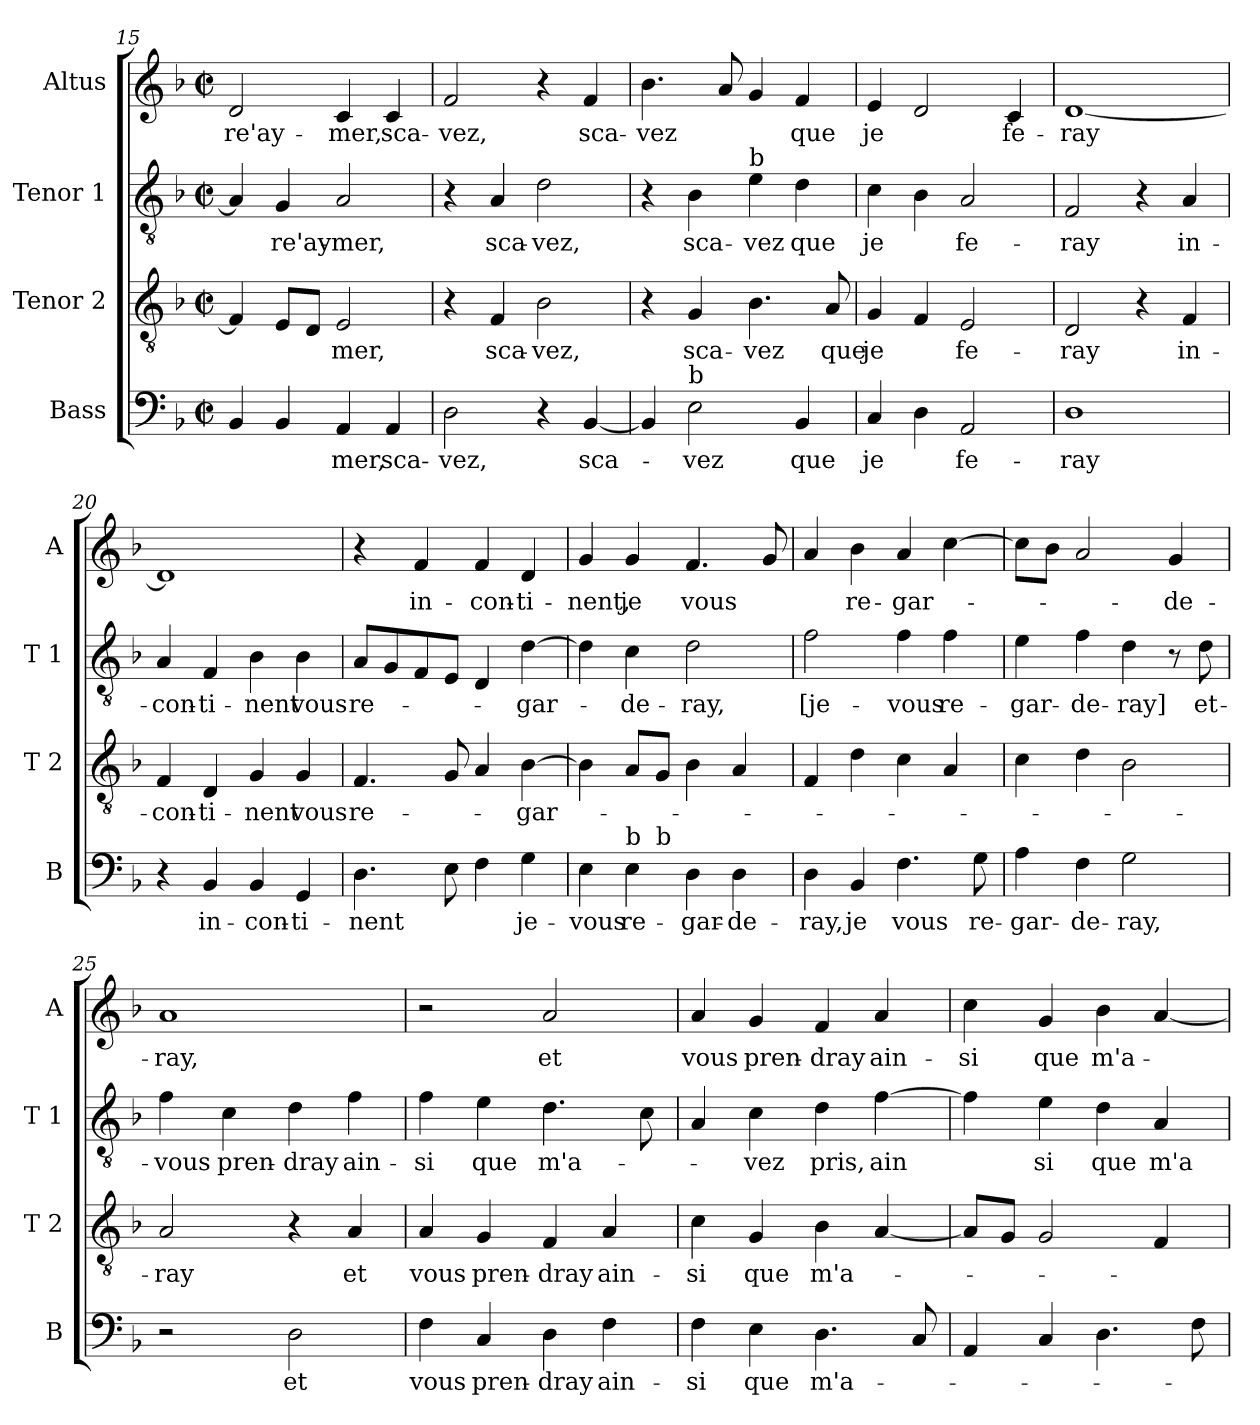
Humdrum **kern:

**kern	**text	**kern	**text	**kern	**text	**kern	**text
*part4	*part4	*part3	*part3	*part2	*part2	*part1	*part1
*staff4	*staff4	*staff3	*staff3	*staff2	*staff2	*staff1	*staff1
*I"Bass	*	*I"Tenor 2	*	*I"Tenor 1	*	*I"Altus	*
*I'B	*	*I'T 2	*	*I'T 1	*	*I'A	*
*clefF4	*	*clefGv2	*	*clefGv2	*	*clefG2	*
*k[b-]	*	*k[b-]	*	*k[b-]	*	*k[b-]	*
*F:	*	*F:	*	*F:	*	*F:	*
*M2/2	*	*M2/2	*	*M2/2	*	*M2/2	*
*met(c|)	*	*met(c|)	*	*met(c|)	*	*met(c|)	*
=15	=15	=15	=15	=15	=15	=15	=15
4BB-/	.	4F/]	.	4A/]	.	2d/	-re'ay-
4BB-/	.	8E/L	.	4G/	-re'ay-	.	.
.	.	8D/J	.	.	.	.	.
4AA/	-mer,	2E/	-mer,	2A/	-mer,	4c/	-mer,
4AA/	sca-	.	.	.	.	4c/	sca-
!!LO:PB:g=z
=16	=16	=16	=16	=16	=16	=16	=16
2D\	-vez,	4r	.	4r	.	2f/	-vez,
.	.	4F/	sca-	4A/	sca-	.	.
4r	.	2B-\	-vez,	2d\	-vez,	4r	.
[4BB-/	sca-	.	.	.	.	4f/	sca-
=17	=17	=17	=17	=17	=17	=17	=17
4BB-/]	.	4r	.	4r	.	4.b-\	-vez
!LO:TX:a:t=b	!	!	!	!	!	!	!
2E\	-vez	4G/	sca-	4B-\	sca-	.	.
.	.	.	.	.	.	8a/	.
!	!	!	!	!LO:TX:a:t=b	!	!	!
.	.	4.B-\	-vez	4e\	-vez	4g/	.
4BB-/	que	.	.	4d\	que	4f/	que
.	.	8A/	que	.	.	.	.
=18	=18	=18	=18	=18	=18	=18	=18
4C/	je	4G/	je	4c\	je	4e/	je
4D\	.	4F/	.	4B-\	.	2d/	.
2AA/	fe-	2E/	fe-	2A/	fe-	.	.
.	.	.	.	.	.	4c/	fe-
=19	=19	=19	=19	=19	=19	=19	=19
1D	-ray	2D/	-ray	2F/	-ray	[1d	-ray
.	.	4r	.	4r	.	.	.
.	.	4F/	in-	4A/	in-	.	.
=20	=20	=20	=20	=20	=20	=20	=20
4r	.	4F/	-con-	4A/	-con-	1d]	.
4BB-/	in-	4D/	-ti-	4F/	-ti-	.	.
4BB-/	-con-	4G/	-nent	4B-\	-nent	.	.
4GG/	-ti-	4G/	vous	4B-\	vous	.	.
=21	=21	=21	=21	=21	=21	=21	=21
4.D\	-nent	4.F/	re-	8A/L	re-	4r	.
.	.	.	.	8G/	.	.	.
.	.	.	.	8F/	.	4f/	in-
8E\	.	8G/	.	8E/J	.	.	.
4F\	.	4A/	.	4D/	.	4f/	-con-
4G\	je-	[4B-\	-gar-	[4d\	-gar-	4d/	-ti-
!!LO:LB:g=z
=22	=22	=22	=22	=22	=22	=22	=22
*^	*	*	*	*	*	*	*
4E\	4.ryy	-vous	4B-\]	.	4d\]	.	4g/	-nent,
!LO:TX:a:t=b	!	!	!	!	!	!	!	!
4E\	.	re-	8A/L	.	4c\	-de-	4g/	je
!	!LO:TX:a:t=b	!	!	!	!	!	!	!
.	2ryy	.	8G/J	.	.	.	.	.
4D\	.	-gar-	4B-\	.	2d\	-ray,	4.f/	vous
4D\	.	-de-	4A/	.	.	.	.	.
.	8ryy	.	.	.	.	.	8g/	.
*v	*v	*	*	*	*	*	*	*
=23	=23	=23	=23	=23	=23	=23	=23
4D\	-ray,	4F/	.	2f\	[je-	4a/	.
4BB-/	je	4d\	.	.	.	4b-\	re-
4.F\	vous	4c\	.	4f\	-vous	4a/	-gar-
.	.	4A/	.	4f\	re-	[4cc\	.
8G\	re-	.	.	.	.	.	.
=24	=24	=24	=24	=24	=24	=24	=24
4A\	-gar-	4c\	.	4e\	-gar-	8cc\L]	.
.	.	.	.	.	.	8b-\J	.
4F\	-de-	4d\	.	4f\	-de-	2a/	.
2G\	-ray,	2B-\	.	4d\	-ray]	.	.
.	.	.	.	8r	.	4g/	-de-
.	.	.	.	8d\	et-	.	.
=25	=25	=25	=25	=25	=25	=25	=25
2r	.	2A/	-ray	4f\	-vous	1a	-ray,
.	.	.	.	4c\	pren-	.	.
2D\	et	4r	.	4d\	-dray	.	.
.	.	4A/	et	4f\	ain-	.	.
=26	=26	=26	=26	=26	=26	=26	=26
4F\	vous	4A/	vous	4f\	-si	2r	.
4C/	pren-	4G/	pren-	4e\	que	.	.
4D\	-dray	4F/	-dray	4.d\	m'a-	2a/	et
4F\	ain-	4A/	ain-	.	.	.	.
.	.	.	.	8c\	.	.	.
!!LO:LB:g=z
=27	=27	=27	=27	=27	=27	=27	=27
4F\	-si	4c\	-si	4A/	.	4a/	vous
4E\	que	4G/	que	4c\	-vez	4g/	pren-
4.D\	m'a-	4B-\	m'a-	4d\	pris,	4f/	-dray
.	.	[4A/	.	[4f\	ain	4a/	ain-
8C/	.	.	.	.	.	.	.
=28	=28	=28	=28	=28	=28	=28	=28
4AA/	.	8A/L]	.	4f\]	.	4cc\	-si
.	.	8G/J	.	.	.	.	.
4C/	.	2G/	.	4e\	si	4g/	que
4.D\	.	.	.	4d\	que	4b-\	m'a-
.	.	4F/	.	4A/	m'a-	[4a/	.
8F\	.	.	.	.	.	.	.
=	=	=	=	=	=	=	=
*-	*-	*-	*-	*-	*-	*-	*-
